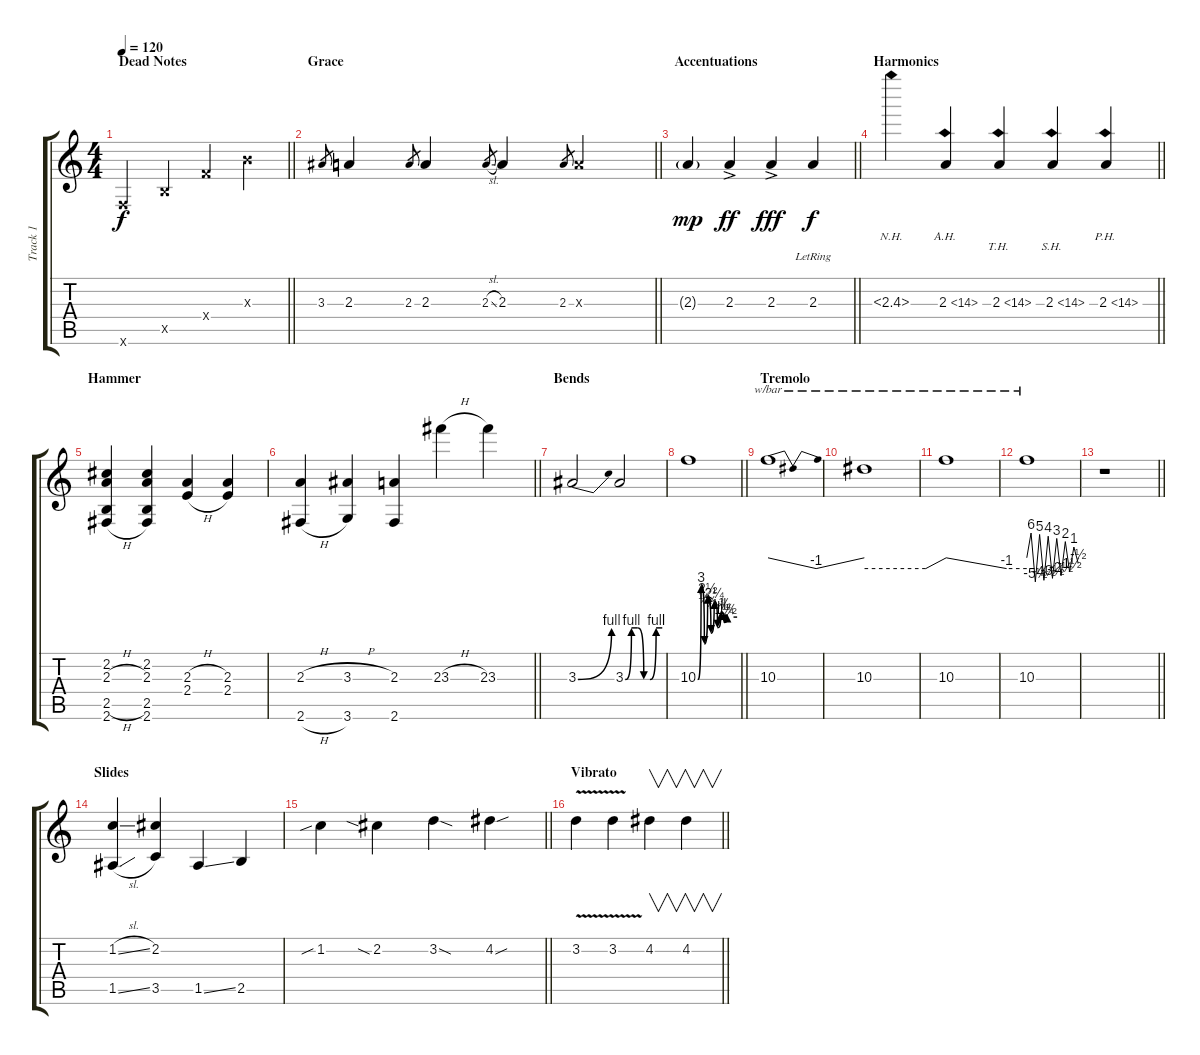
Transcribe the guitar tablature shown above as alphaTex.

\track ("Track 1" "Track 1") {instrument acousticguitarsteel}
\staff {score tabs}
\tuning (E4 B3 G3 D3 A2 E2) {hide}
\ts (4 4)
\section ("" "Dead Notes")
\tempo 120
\clef g2
\barLineRight lightlight
\ks c
1.6{x}.4{dy f instrument acousticguitarsteel} 2.5{x}.4 3.4{x}.4 4.3{x}.4 |
\section ("" "Grace")
\barLineRight lightlight
3.3.8{gr} 2.3.4 2.3.8{gr} 2.3.4 2.3{sl}.8{gr} 2.3.4 2.3.8{gr} 2.3{x}.4 |
\section ("" "Accentuations")
\barLineRight lightlight
2.3{g}.4{dy mp} 2.3{ac}.4{dy ff} 2.3{ac}.4{dy fff} 2.3{lr}.4{dy f} |
\section ("" "Harmonics")
\barLineRight lightlight
2.3{nh}.4 2.3{ah 12}.4 2.3{th 12}.4 2.3{sh 12}.4 2.3{ph 12}.4 |
\section ("" "Hammer")
(2.2 2.3{h} 2.5{h} 2.6{h}).4 (2.2 2.3 2.5 2.6).4 (2.3{h} 2.4{h}).4 (2.3 2.4).4 |
\barLineRight lightlight
(2.3{h} 2.6{h}).4 (3.3{h} 3.6).4 (2.3 2.6).4 23.3{h}.4 23.3.4 |
\section ("" "Bends")
3.3{be (bend 0 0 60 4)}.2 3.3{be (custom 0 0 10 4 20 4 30 0 40 0 50 4 60 4)}.2 |
\barLineRight lightlight
10.3{be (custom 0 0 5 12 10 1 15 10 20 3 25 9 30 4 35 7 40 5 45 6 60 6)}.1 |
\section ("" "Tremolo")
10.3.1{tbe (dip default 0 0 30 -4 60 0)} |
10.3.1{tbe (custom default 0 -4 45 -4 60 0)} |
10.3.1{tbe (custom default 0 0 45 -4 60 -4)} |
10.3.1{tbe (custom default 0 0 5 24 10 -22 15 20 20 -18 25 16 30 -14 35 12 40 -10 45 8 50 -6 55 4 60 -2)} |
\barLineRight lightlight
r.1 |
\section ("" "Slides")
(1.2{sl} 1.5{sl}).4 (2.2 3.5).4 1.5{ss}.4 2.5.4 |
\barLineRight lightlight
1.2{sib}.4 2.2{sia}.4 3.2{sod}.4 4.2{sou}.4 |
\section ("" "Vibrato")
\barLineRight lightlight
3.2{v}.4 3.2{v}.4 4.2.4{v} 4.2.4{v}
